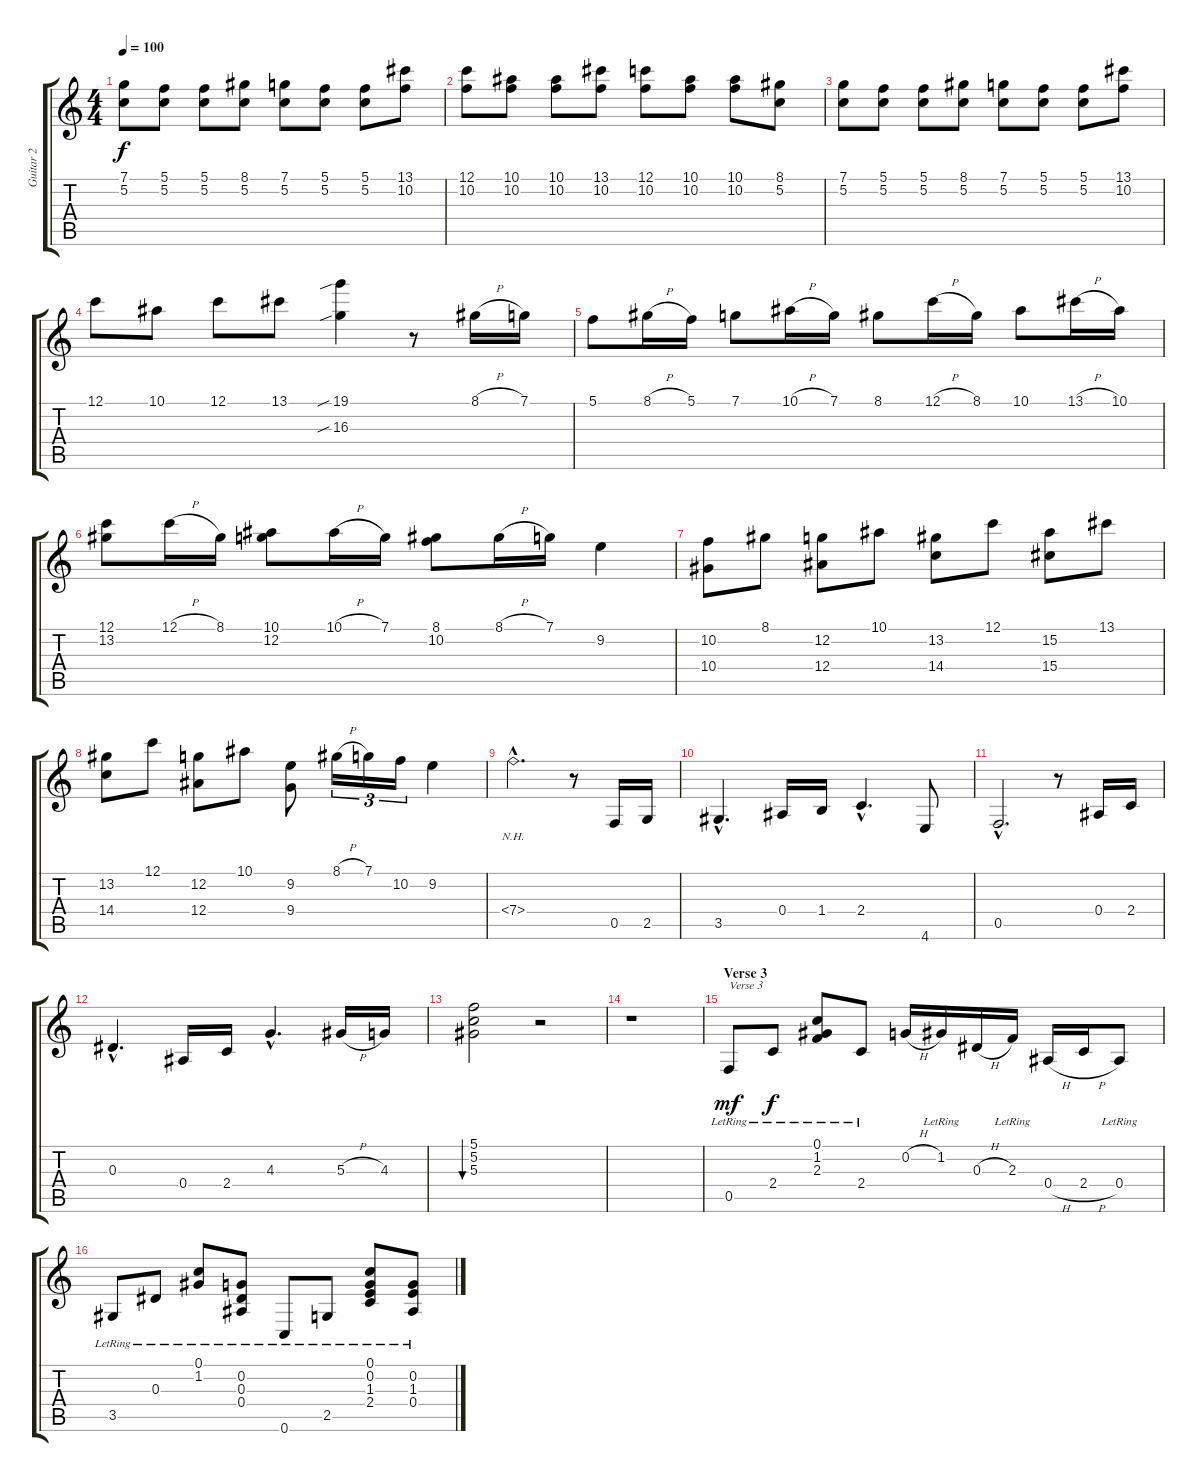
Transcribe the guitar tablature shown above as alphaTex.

\track ("Guitar 2" "Guitar 2") {instrument acousticguitarsteel}
\staff {score tabs}
\tuning (C4 G3 Eb3 Bb2 F2 C2) {hide}
\ts (4 4)
\tempo 100
\clef g2
\ks c
(7.1 5.2).8{dy f} (5.1 5.2).8 (5.1 5.2).8 (8.1 5.2).8 (7.1 5.2).8 (5.1 5.2).8 (5.1 5.2).8 (13.1 10.2).8 |
(12.1 10.2).8 (10.1 10.2).8 (10.1 10.2).8 (13.1 10.2).8 (12.1 10.2).8 (10.1 10.2).8 (10.1 10.2).8 (8.1 5.2).8 |
(7.1 5.2).8 (5.1 5.2).8 (5.1 5.2).8 (8.1 5.2).8 (7.1 5.2).8 (5.1 5.2).8 (5.1 5.2).8 (13.1 10.2).8 |
12.1.8 10.1.8 12.1.8 13.1.8 (19.1{sib} 16.3{sib}).4 r.8 8.1{h}.16 7.1.16 |
5.1.8 8.1{h}.16 5.1.16 7.1.8 10.1{h}.16 7.1.16 8.1.8 12.1{h}.16 8.1.16 10.1.8 13.1{h}.16 10.1.16 |
(12.1 13.2).8 12.1{h}.16 8.1.16 (10.1 12.2).8 10.1{h}.16 7.1.16 (8.1 10.2).8 8.1{h}.16 7.1.16 9.2.4 |
(10.2 10.4).8 8.1.8 (12.2 12.4).8 10.1.8 (13.2 14.4).8 12.1.8 (15.2 15.4).8 13.1.8 |
(13.2 14.4).8 12.1.8 (12.2 12.4).8 10.1.8 (9.2 9.4).8 8.1{h}.16{tu (3 2)} 7.1.16{tu (3 2)} 10.2.16{tu (3 2)} 9.2.4 |
7.4{nh hac}.2{d} r.8 0.5.16 2.5.16 |
3.5{hac}.4{d} 0.4.16 1.4.16 2.4{hac}.4{d} 4.6.8 |
0.5{hac}.2{d} r.8 0.4.16 2.4.16 |
0.3{hac}.4{d} 0.4.16 2.4.16 4.3{hac}.4{d} 5.3{h}.16 4.3.16 |
(5.1 5.2 5.3).2{bu 480} r.2 |
r.1 |
\section ("" "Verse 3")
0.5{lr}.8{txt "Verse 3" dy mf} 2.4{lr}.8{dy f} (0.1{lr} 1.2{lr} 2.3{lr}).8 2.4{lr}.8 0.2{h}.16 1.2{lr}.16 0.3{h}.16 2.3{lr}.16 0.4{h}.16 2.4{h}.16 0.4{lr}.8 |
3.5{lr}.8 0.3{lr}.8 (0.1{lr} 1.2{lr}).8 (0.2{lr} 0.3{lr} 0.4{lr}).8 0.6{lr}.8 2.5{lr}.8 (0.1{lr} 0.2{lr} 1.3{lr} 2.4{lr}).8 (0.2{lr} 1.3{lr} 0.4{lr}).8
